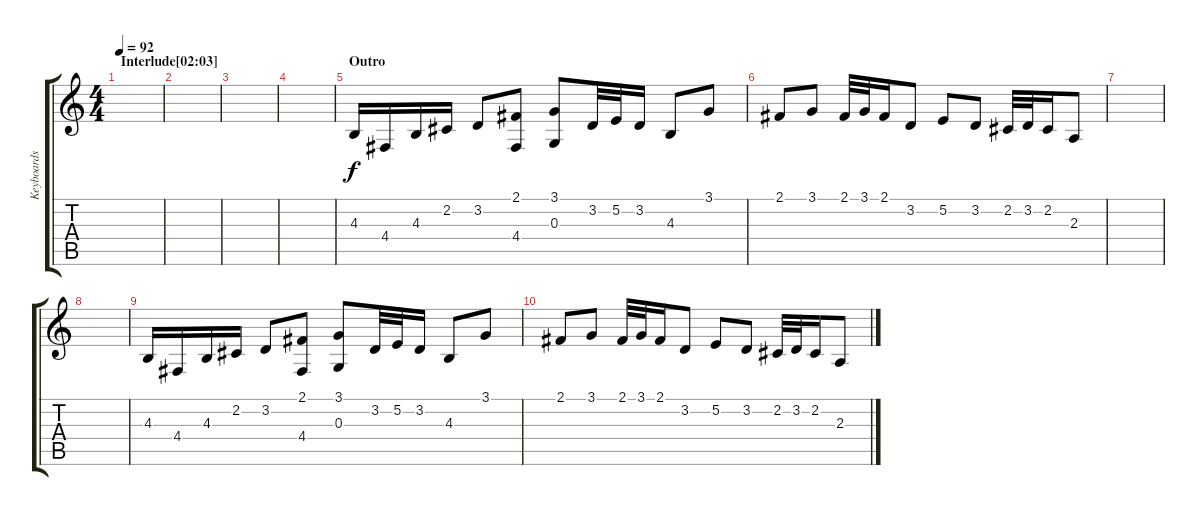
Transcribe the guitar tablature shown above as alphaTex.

\track ("Keyboards" "Keyboards") {instrument churchorgan}
\staff {score tabs}
\tuning (E4 B3 G3 D3 A2 E2) {hide}
\ts (4 4)
\section ("" "Interlude[02:03]")
\tempo 92
\clef g2
\ks c
|
|
|
|
\section ("" "Outro")
4.3.16 4.4.16 4.3.16 2.2.16 3.2.8 (2.1 4.4).8 (3.1 0.3).8 3.2.32 5.2.32 3.2.16 4.3.8 3.1.8 |
2.1.8 3.1.8 2.1.32 3.1.32 2.1.16 3.2.8 5.2.8 3.2.8 2.2.32 3.2.32 2.2.16 2.3.8 |
|
|
4.3.16 4.4.16 4.3.16 2.2.16 3.2.8 (2.1 4.4).8 (3.1 0.3).8 3.2.32 5.2.32 3.2.16 4.3.8 3.1.8 |
2.1.8 3.1.8 2.1.32 3.1.32 2.1.16 3.2.8 5.2.8 3.2.8 2.2.32 3.2.32 2.2.16 2.3.8
